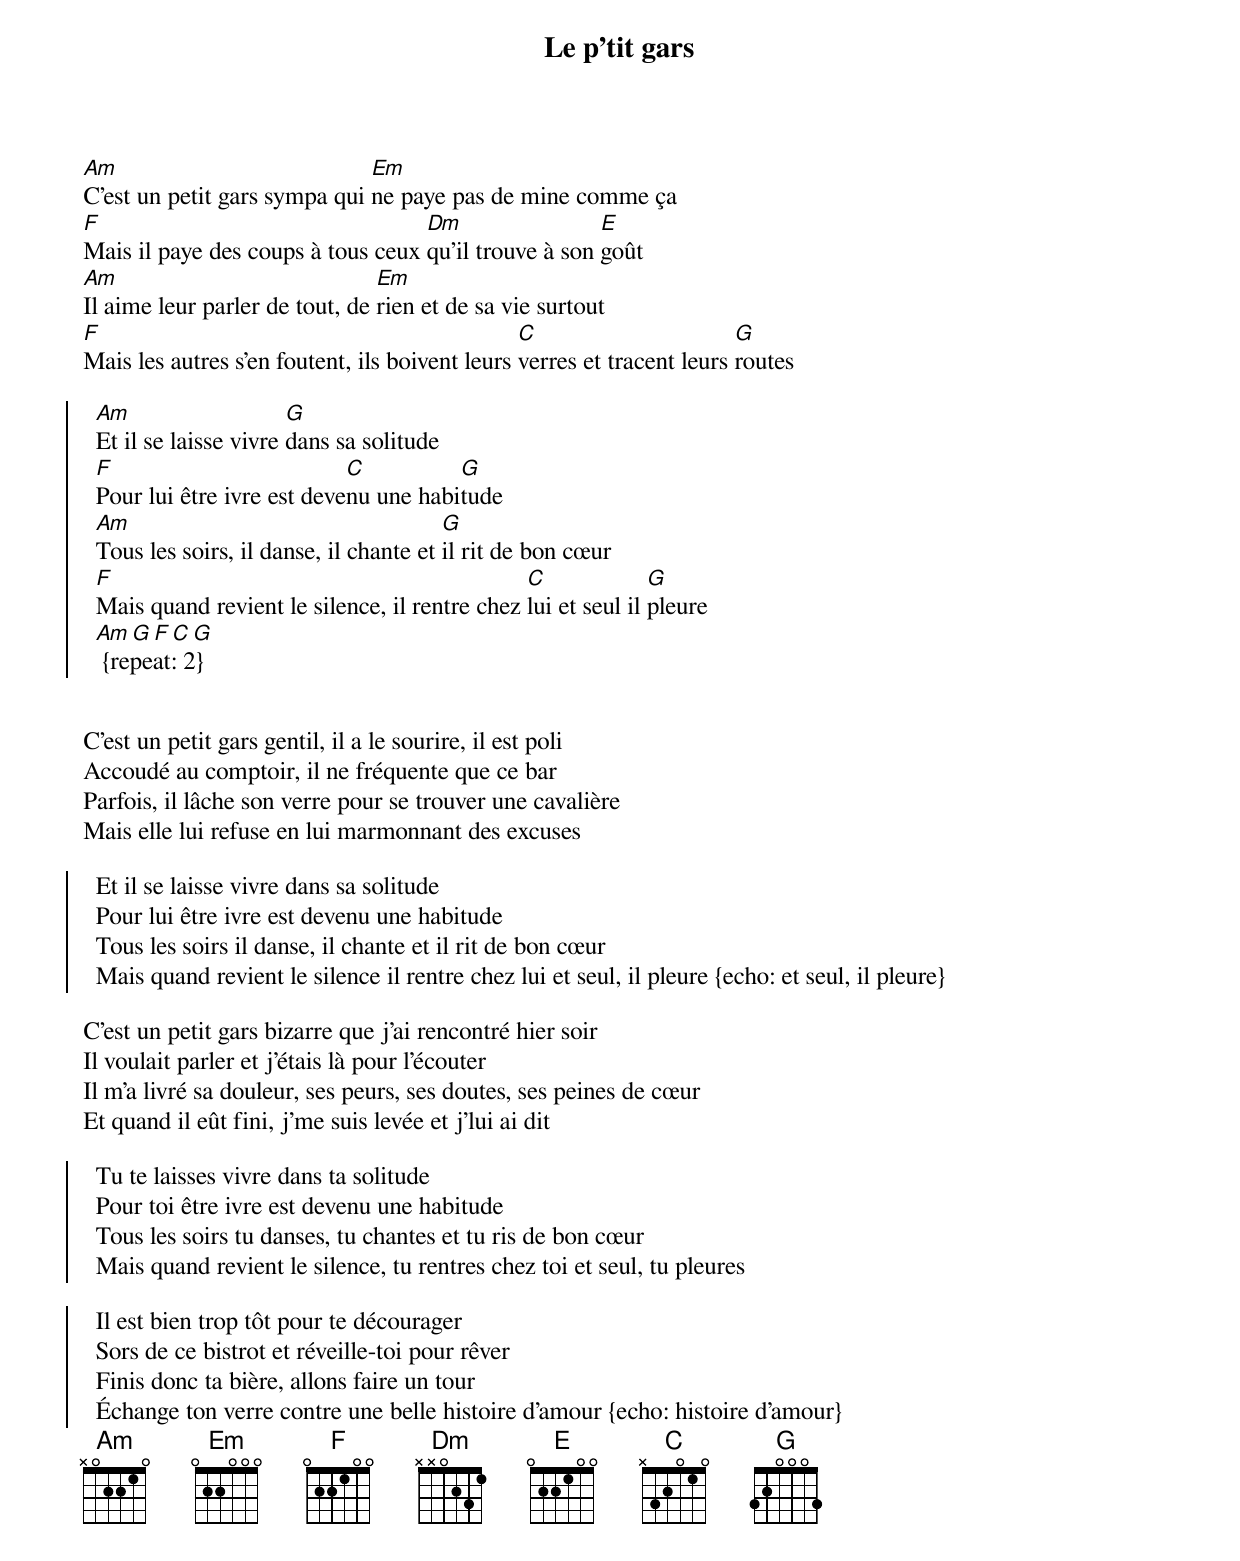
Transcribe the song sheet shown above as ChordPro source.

{title: Le p'tit gars}
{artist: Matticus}
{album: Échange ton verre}
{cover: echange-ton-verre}
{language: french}
{columns: 1}
{define: Am frets X 0 2 2 1 0}
{define: Em frets 0 2 2 0 0 0}
{define: F base-fret 1 frets 0 2 2 1 0 0}
{define: Dm frets X X 0 2 3 1}
{define: E frets 0 2 2 1 0 0}
{define: C frets X 3 2 0 1 0}
{define: G frets 3 2 0 0 0 3}

[Am]C'est un petit gars sympa qui [Em]ne paye pas de mine comme ça
[F]Mais il paye des coups à tous ceux [Dm]qu'il trouve à son [E]goût
[Am]Il aime leur parler de tout, de [Em]rien et de sa vie surtout
[F]Mais les autres s'en foutent, ils boivent leurs [C]verres et tracent leurs [G]routes

{start_of_chorus}
  [Am]Et il se laisse vivre [G]dans sa solitude
  [F]Pour lui être ivre est deve[C]nu une habi[G]tude
  [Am]Tous les soirs, il danse, il chante et [G]il rit de bon cœur
  [F]Mais quand revient le silence, il rentre chez [C]lui et seul il [G]pleure
  [Am G F C G] {repeat: 2}
{end_of_chorus}

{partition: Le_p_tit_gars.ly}

C'est un petit gars gentil, il a le sourire, il est poli
Accoudé au comptoir, il ne fréquente que ce bar
Parfois, il lâche son verre pour se trouver une cavalière
Mais elle lui refuse en lui marmonnant des excuses

{start_of_chorus}
  Et il se laisse vivre dans sa solitude
  Pour lui être ivre est devenu une habitude
  Tous les soirs il danse, il chante et il rit de bon cœur
  Mais quand revient le silence il rentre chez lui et seul, il pleure {echo: et seul, il pleure}
{end_of_chorus}

C'est un petit gars bizarre que j'ai rencontré hier soir
Il voulait parler et j'étais là pour l'écouter
Il m'a livré sa douleur, ses peurs, ses doutes, ses peines de cœur
Et quand il eût fini, j'me suis levée et j'lui ai dit

{start_of_chorus}
  Tu te laisses vivre dans ta solitude
  Pour toi être ivre est devenu une habitude
  Tous les soirs tu danses, tu chantes et tu ris de bon cœur
  Mais quand revient le silence, tu rentres chez toi et seul, tu pleures
{end_of_chorus}

{start_of_chorus}
  Il est bien trop tôt pour te décourager
  Sors de ce bistrot et réveille-toi pour rêver
  Finis donc ta bière, allons faire un tour
  Échange ton verre contre une belle histoire d'amour {echo: histoire d'amour}
{end_of_chorus}
